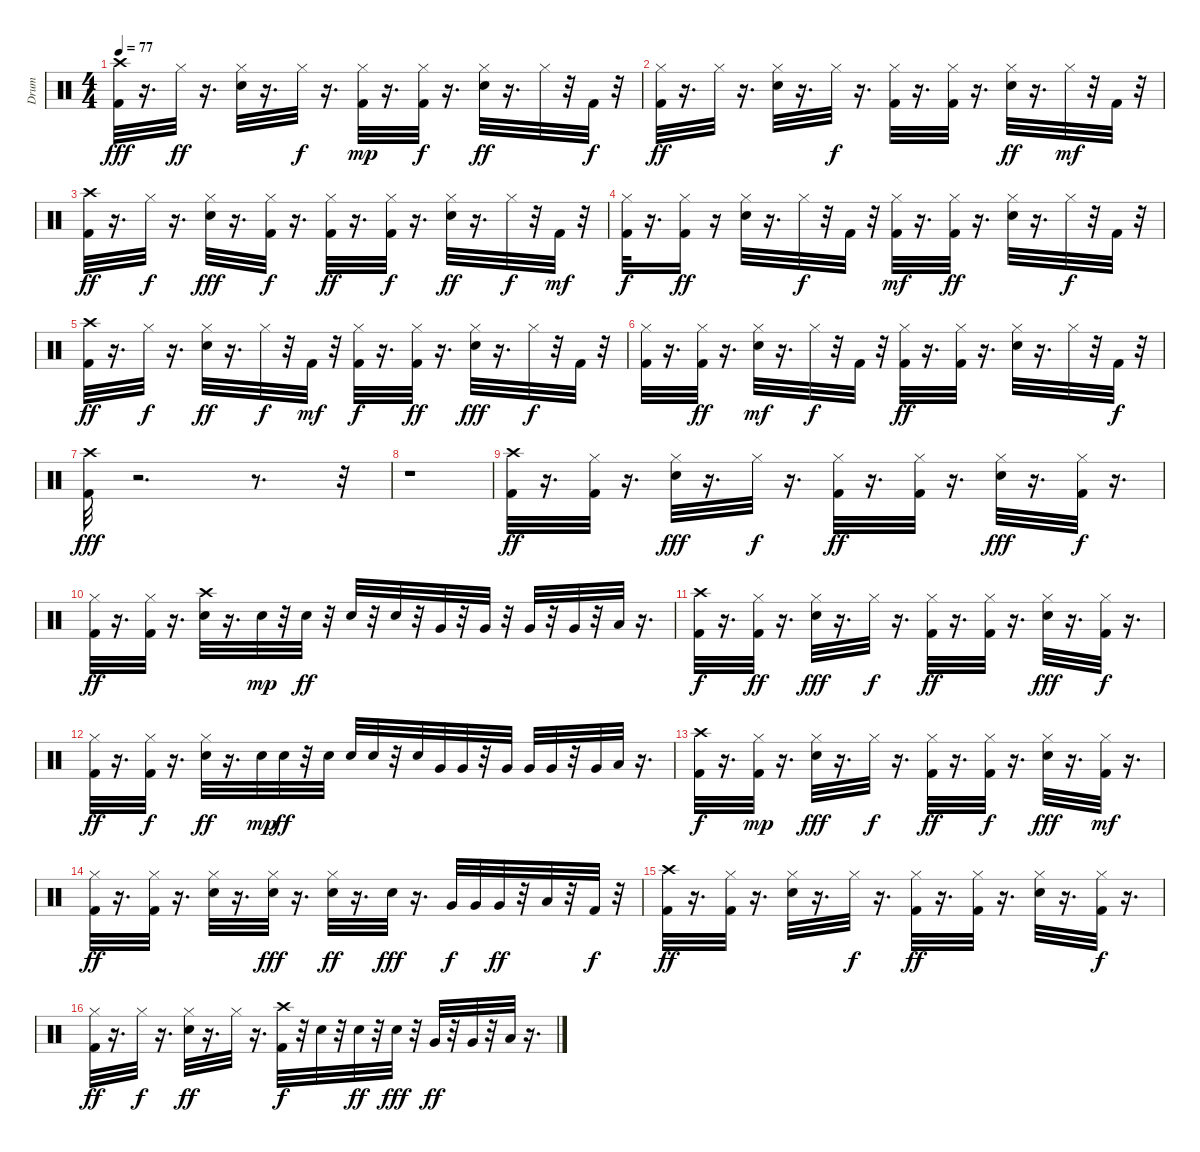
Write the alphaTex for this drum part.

\track ("Drum" "Drum") {instrument percussion}
\staff {score}
\articulation defaults
\ts (4 4)
\tempo 77
\clef neutral
\ks c
("Crash high (hit)" "Kick (hit) 2").32{dy fff} r.16{d} "Hi-Hat (closed)".32{dy ff} r.16{d} ("Hi-Hat (closed)" "Snare (hit) 2").32 r.16{d} "Hi-Hat (closed)".32{dy f} r.16{d} ("Kick (hit) 2" "Hi-Hat (closed)").32{dy mp} r.16{d} ("Kick (hit) 2" "Hi-Hat (closed)").32{dy f} r.16{d} ("Snare (hit) 2" "Hi-Hat (closed)").32{dy ff} r.16{d} "Hi-Hat (closed)".32 r.32 "Kick (hit) 2".32{dy f} r.32 |
("Hi-Hat (closed)" "Kick (hit) 2").32{dy ff} r.16{d} "Hi-Hat (closed)".32 r.16{d} ("Hi-Hat (closed)" "Snare (hit) 2").32 r.16{d} "Hi-Hat (closed)".32{dy f} r.16{d} ("Hi-Hat (closed)" "Kick (hit) 2").32 r.16{d} ("Hi-Hat (closed)" "Kick (hit) 2").32 r.16{d} ("Hi-Hat (closed)" "Snare (hit) 2").32{dy ff} r.16{d} "Hi-Hat (closed)".32{dy mf} r.32 "Kick (hit) 2".32 r.32 |
("Crash high (hit)" "Kick (hit) 2").32{dy ff} r.16{d} "Hi-Hat (closed)".32{dy f} r.16{d} ("Hi-Hat (closed)" "Snare (hit) 2").32{dy fff} r.16{d} ("Hi-Hat (closed)" "Kick (hit) 2").32{dy f} r.16{d} ("Hi-Hat (closed)" "Kick (hit) 2").32{dy ff} r.16{d} ("Hi-Hat (closed)" "Kick (hit) 2").32{dy f} r.16{d} ("Hi-Hat (closed)" "Snare (hit) 2").32{dy ff} r.16{d} "Hi-Hat (closed)".32{dy f} r.32 "Kick (hit) 2".32{dy mf} r.32 |
("Hi-Hat (closed)" "Kick (hit) 2").32{dy f} r.16{d} ("Kick (hit) 2" "Hi-Hat (closed)").16{dy ff} r.16 ("Hi-Hat (closed)" "Snare (hit) 2").32 r.16{d} "Hi-Hat (closed)".32{dy f} r.32 "Kick (hit) 2".32 r.32 ("Kick (hit) 2" "Hi-Hat (closed)").32{dy mf} r.16{d} ("Hi-Hat (closed)" "Kick (hit) 2").32{dy ff} r.16{d} ("Snare (hit) 2" "Hi-Hat (closed)").32 r.16{d} "Hi-Hat (closed)".32{dy f} r.32 "Kick (hit) 2".32 r.32 |
("Kick (hit) 2" "Crash high (hit)").32{dy ff} r.16{d} "Hi-Hat (closed)".32{dy f} r.16{d} ("Snare (hit) 2" "Hi-Hat (closed)").32{dy ff} r.16{d} "Hi-Hat (closed)".32{dy f} r.32 "Kick (hit) 2".32{dy mf} r.32 ("Kick (hit) 2" "Hi-Hat (closed)").32{dy f} r.16{d} ("Hi-Hat (closed)" "Kick (hit) 2").32{dy ff} r.16{d} ("Snare (hit) 2" "Hi-Hat (closed)").32{dy fff} r.16{d} "Hi-Hat (closed)".32{dy f} r.32 "Kick (hit) 2".32 r.32 |
("Hi-Hat (closed)" "Kick (hit) 2").32 r.16{d} ("Hi-Hat (closed)" "Kick (hit) 2").32{dy ff} r.16{d} ("Snare (hit) 2" "Hi-Hat (closed)").32{dy mf} r.16{d} "Hi-Hat (closed)".32{dy f} r.32 "Kick (hit) 2".32 r.32 ("Kick (hit) 2" "Hi-Hat (closed)").32{dy ff} r.16{d} ("Hi-Hat (closed)" "Kick (hit) 2").32 r.16{d} ("Hi-Hat (closed)" "Snare (hit) 2").32 r.16{d} "Hi-Hat (closed)".32 r.32 "Kick (hit) 2".32{dy f} r.32 |
("Crash high (hit)" "Kick (hit) 2").32{dy fff} r.2{d} r.8{d} r.32 |
r.1 |
("Kick (hit) 2" "Crash high (hit)").32{dy ff} r.16{d} ("Hi-Hat (closed)" "Kick (hit) 2").32 r.16{d} ("Hi-Hat (closed)" "Snare (hit) 2").32{dy fff} r.16{d} "Hi-Hat (closed)".32{dy f} r.16{d} ("Hi-Hat (closed)" "Kick (hit) 2").32{dy ff} r.16{d} ("Hi-Hat (closed)" "Kick (hit) 2").32 r.16{d} ("Hi-Hat (closed)" "Snare (hit) 2").32{dy fff} r.16{d} ("Hi-Hat (closed)" "Kick (hit) 2").32{dy f} r.16{d} |
("Hi-Hat (closed)" "Kick (hit) 2").32{dy ff} r.16{d} ("Hi-Hat (closed)" "Kick (hit) 2").32 r.16{d} ("Snare (hit) 2" "Crash high (hit)").32 r.16{d} "Snare (hit) 2".32{dy mp} r.32 "Snare (hit) 2".32{dy ff} r.32 "Snare (hit) 2".32 r.32 "Snare (hit) 2".32 r.32 "Very Low Tom (hit)".32 r.32 "Very Low Tom (hit)".32 r.32 "Very Low Tom (hit)".32 r.32 "Very Low Tom (hit)".32 r.32 "Low Floor Tom (hit)".32 r.16{d} |
("Kick (hit) 2" "Crash high (hit)").32{dy f} r.16{d} ("Hi-Hat (closed)" "Kick (hit) 2").32{dy ff} r.16{d} ("Hi-Hat (closed)" "Snare (hit) 2").32{dy fff} r.16{d} "Hi-Hat (closed)".32{dy f} r.16{d} ("Hi-Hat (closed)" "Kick (hit) 2").32{dy ff} r.16{d} ("Hi-Hat (closed)" "Kick (hit) 2").32 r.16{d} ("Hi-Hat (closed)" "Snare (hit) 2").32{dy fff} r.16{d} ("Hi-Hat (closed)" "Kick (hit) 2").32{dy f} r.16{d} |
("Hi-Hat (closed)" "Kick (hit) 2").32{dy ff} r.16{d} ("Kick (hit) 2" "Hi-Hat (closed)").32{dy f} r.16{d} ("Snare (hit) 2" "Hi-Hat (closed)").32{dy ff} r.16{d} "Snare (hit) 2".32{dy mp} "Snare (hit) 2".32{dy ff} r.32 "Snare (hit) 2".32 "Snare (hit) 2".32 "Snare (hit) 2".32 r.32 "Snare (hit) 2".32 "Very Low Tom (hit)".32 "Very Low Tom (hit)".32 r.32 "Very Low Tom (hit)".32 "Very Low Tom (hit)".32 "Very Low Tom (hit)".32 r.32 "Very Low Tom (hit)".32 "Low Floor Tom (hit)".32 r.16{d} |
("Crash high (hit)" "Kick (hit) 2").32{dy f} r.16{d} ("Hi-Hat (closed)" "Kick (hit) 2").32{dy mp} r.16{d} ("Hi-Hat (closed)" "Snare (hit) 2").32{dy fff} r.16{d} "Hi-Hat (closed)".32{dy f} r.16{d} ("Hi-Hat (closed)" "Kick (hit) 2").32{dy ff} r.16{d} ("Hi-Hat (closed)" "Kick (hit) 2").32{dy f} r.16{d} ("Hi-Hat (closed)" "Snare (hit) 2").32{dy fff} r.16{d} ("Kick (hit) 2" "Hi-Hat (closed)").32{dy mf} r.16{d} |
("Kick (hit) 2" "Hi-Hat (closed)").32{dy ff} r.16{d} ("Hi-Hat (closed)" "Kick (hit) 2").32 r.16{d} ("Snare (hit) 2" "Hi-Hat (closed)").32 r.16{d} ("Snare (hit) 2" "Hi-Hat (closed)").32{dy fff} r.16{d} ("Hi-Hat (closed)" "Snare (hit) 2").32{dy ff} r.16{d} "Snare (hit) 2".32{dy fff} r.16{d} "Very Low Tom (hit)".32{dy f} "Very Low Tom (hit)".32 "Very Low Tom (hit)".32{dy ff} r.32 "Low Floor Tom (hit)".32 r.32 "Kick (hit) 2".32{dy f} r.32 |
("Crash high (hit)" "Kick (hit) 2").32{dy ff} r.16{d} ("Kick (hit) 2" "Hi-Hat (closed)").32 r.16{d} ("Hi-Hat (closed)" "Snare (hit) 2").32 r.16{d} "Hi-Hat (closed)".32{dy f} r.16{d} ("Hi-Hat (closed)" "Kick (hit) 2").32{dy ff} r.16{d} ("Kick (hit) 2" "Hi-Hat (closed)").32 r.16{d} ("Snare (hit) 2" "Hi-Hat (closed)").32 r.16{d} ("Hi-Hat (closed)" "Kick (hit) 2").32{dy f} r.16{d} |
("Hi-Hat (closed)" "Kick (hit) 2").32{dy ff} r.16{d} "Hi-Hat (closed)".32{dy f} r.16{d} ("Snare (hit) 2" "Hi-Hat (closed)").32{dy ff} r.16{d} "Hi-Hat (closed)".32 r.16{d} ("Kick (hit) 2" "Crash high (hit)").32{dy f} r.32 "Snare (hit) 2".32 r.32 "Snare (hit) 2".32{dy ff} r.32 "Snare (hit) 2".32{dy fff} r.32 "Very Low Tom (hit)".32{dy ff} r.32 "Very Low Tom (hit)".32 r.32 "Low Floor Tom (hit)".32 r.16{d}
